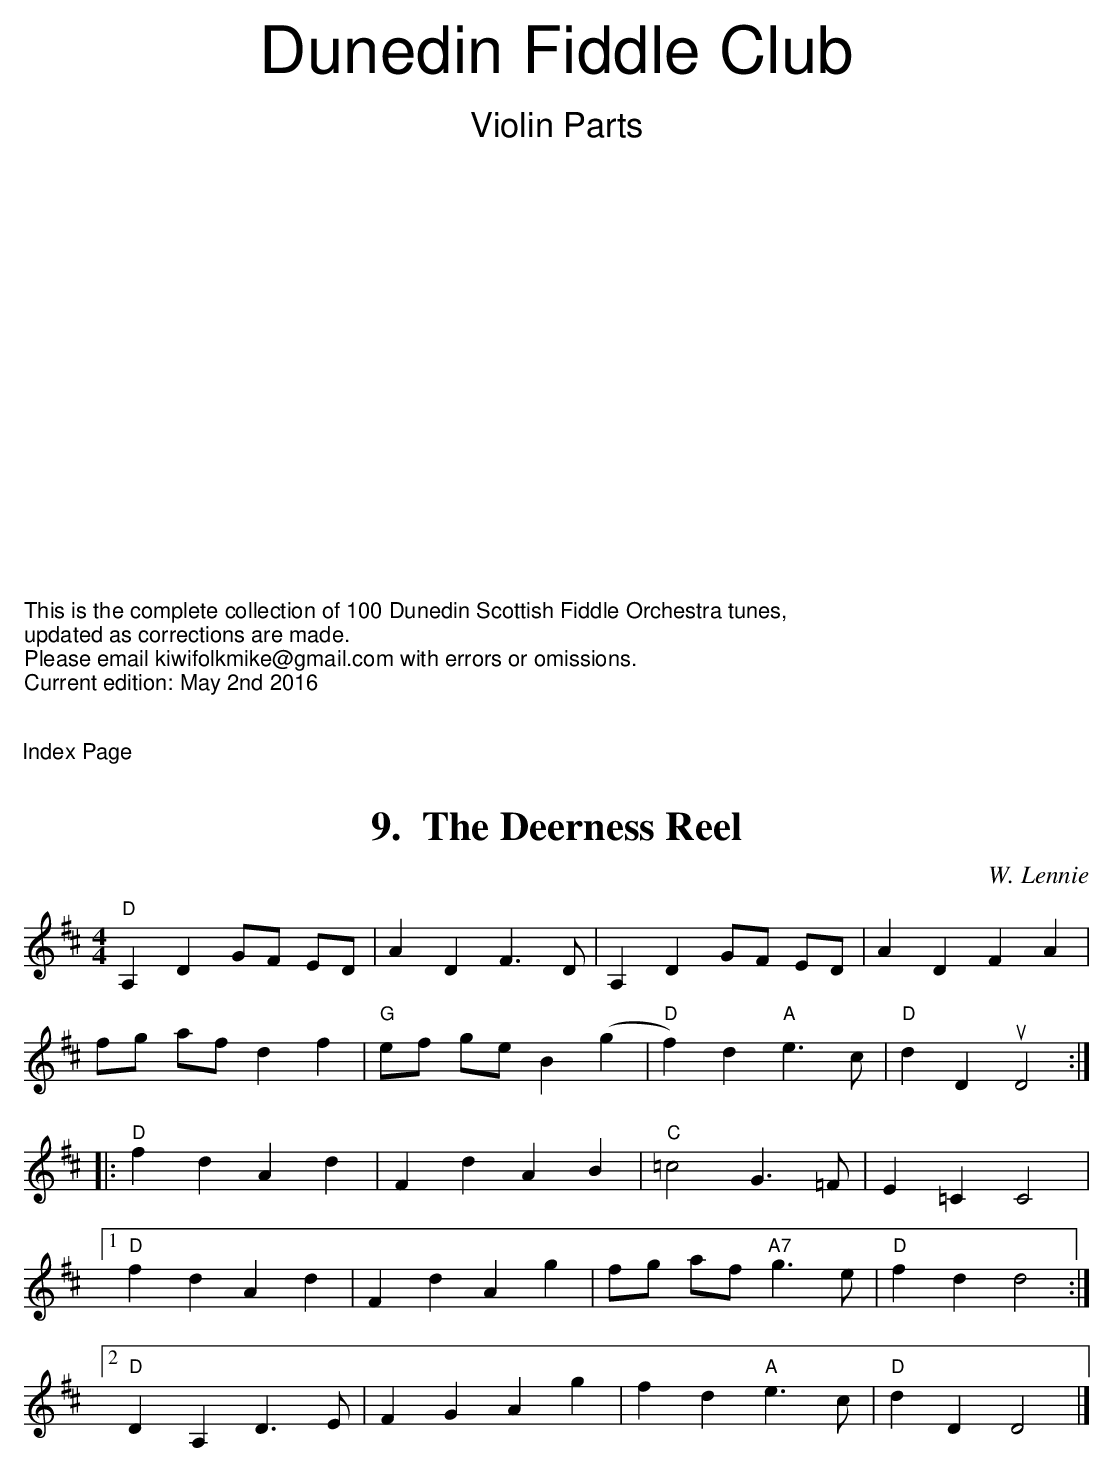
X:1
T:Deerness Reel, The
C:W. Lennie
L:1/8
M:4/4
%%score 1 | 2
K:D
V:1
"D"A,2 D2 GF ED | A2 D2 F3 D|A,2 D2 GF ED|A2 D2 F2 A2|
fg af d2 f2|"G"ef ge B2 (g2|"D"f2) d2 "A"e3 c|"D"d2 D2 uD4:|
|:"D"f2d2A2d2|F2d2A2B2|"C"=c4G3=F|E2=C2 C4|
[1"D"f2d2A2d2|F2d2A2g2|fg af "A7"g3 e|"D"f2 d2 d4:|
[2"D"D2A,2D3E|F2G2A2g2|f2d2"A"e3c|"D"d2D2D4|]
V:C clef=bass middle=D
A,2 D2 D4|A,2 D2 D4|A,2 D2 D2 E2|D2F2A3c|
D3DF2A2|G3GG2B2|D2 F2 A4|D4 D,2z2:|
|:DEFD EFGE|D3DD2D2|=c4G3=F|E2=C2C4|
[1DEFD EFGE|D3DD2D2|A2F2A2A,2|D4D,2z2:|
[2D3DD3C|D2C2D4|D2A2c2A,2|D4D,2z2|]
